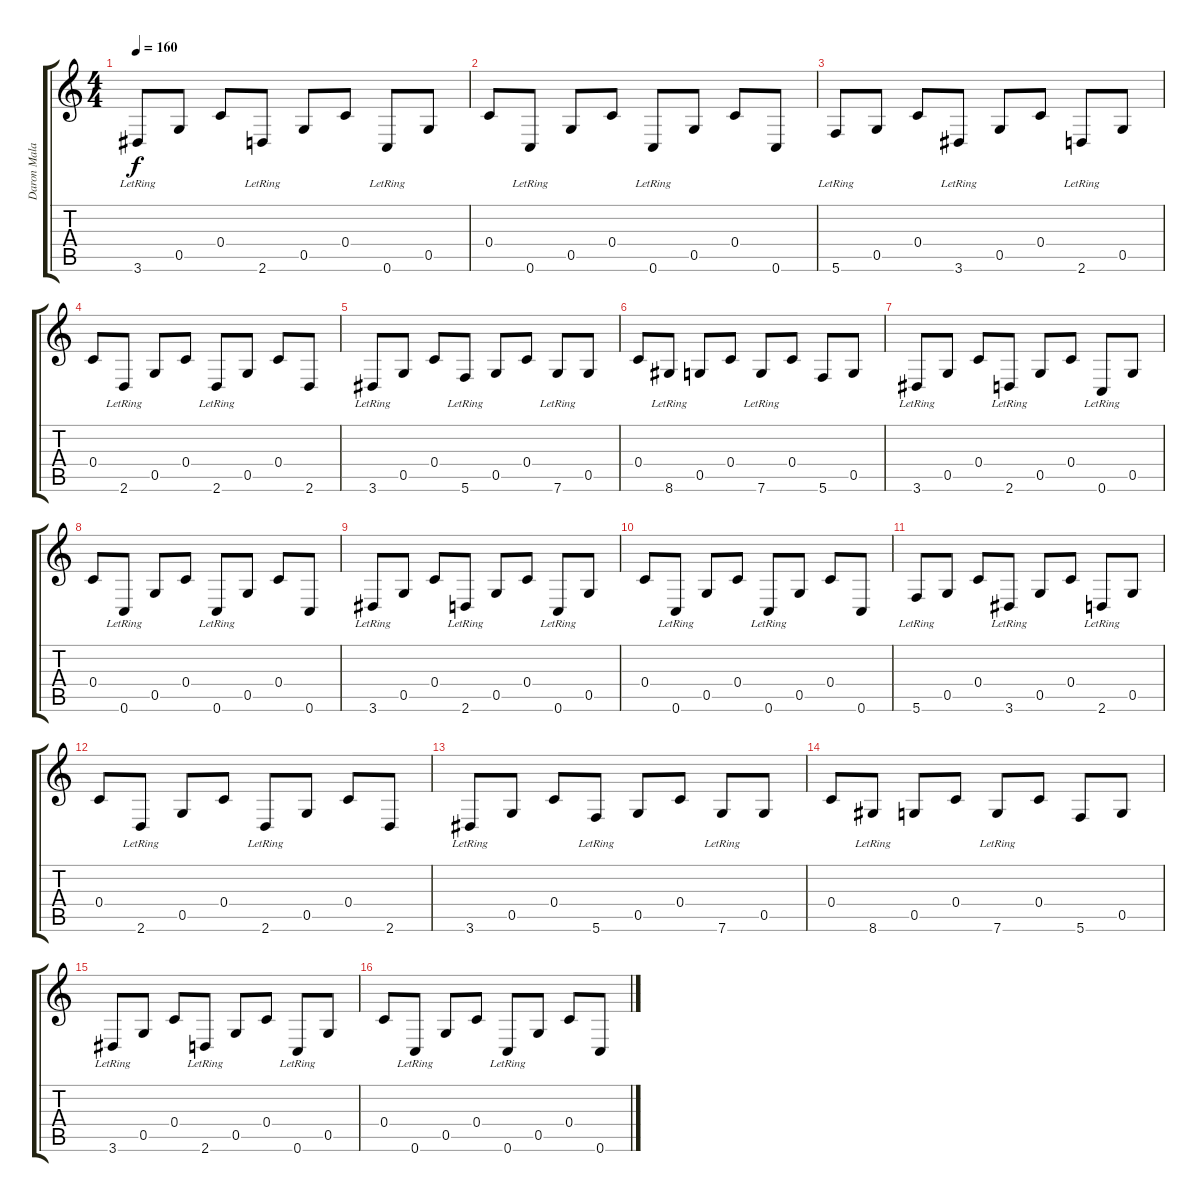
\track ("Daron Malakian" "Daron Mala") {instrument electricguitarclean}
\staff {score tabs}
\tuning (D4 A3 F3 C3 G2 C2) {hide}
\ts (4 4)
\tempo 160
\clef g2
\ks c
3.6{lr}.8{dy f} 0.5.8 0.4.8 2.6{lr}.8 0.5.8 0.4.8 0.6{lr}.8 0.5.8 |
0.4.8 0.6{lr}.8 0.5.8 0.4.8 0.6{lr}.8 0.5.8 0.4.8 0.6.8 |
5.6{lr}.8 0.5.8 0.4.8 3.6{lr}.8 0.5.8 0.4.8 2.6{lr}.8 0.5.8 |
0.4.8 2.6{lr}.8 0.5.8 0.4.8 2.6{lr}.8 0.5.8 0.4.8 2.6.8 |
3.6{lr}.8 0.5.8 0.4.8 5.6{lr}.8 0.5.8 0.4.8 7.6{lr}.8 0.5.8 |
0.4.8 8.6{lr}.8 0.5.8 0.4.8 7.6{lr}.8 0.4.8 5.6.8 0.5.8 |
3.6{lr}.8 0.5.8 0.4.8 2.6{lr}.8 0.5.8 0.4.8 0.6{lr}.8 0.5.8 |
0.4.8 0.6{lr}.8 0.5.8 0.4.8 0.6{lr}.8 0.5.8 0.4.8 0.6.8 |
3.6{lr}.8 0.5.8 0.4.8 2.6{lr}.8 0.5.8 0.4.8 0.6{lr}.8 0.5.8 |
0.4.8 0.6{lr}.8 0.5.8 0.4.8 0.6{lr}.8 0.5.8 0.4.8 0.6.8 |
5.6{lr}.8 0.5.8 0.4.8 3.6{lr}.8 0.5.8 0.4.8 2.6{lr}.8 0.5.8 |
0.4.8 2.6{lr}.8 0.5.8 0.4.8 2.6{lr}.8 0.5.8 0.4.8 2.6.8 |
3.6{lr}.8 0.5.8 0.4.8 5.6{lr}.8 0.5.8 0.4.8 7.6{lr}.8 0.5.8 |
0.4.8 8.6{lr}.8 0.5.8 0.4.8 7.6{lr}.8 0.4.8 5.6.8 0.5.8 |
3.6{lr}.8 0.5.8 0.4.8 2.6{lr}.8 0.5.8 0.4.8 0.6{lr}.8 0.5.8 |
0.4.8 0.6{lr}.8 0.5.8 0.4.8 0.6{lr}.8 0.5.8 0.4.8 0.6.8
